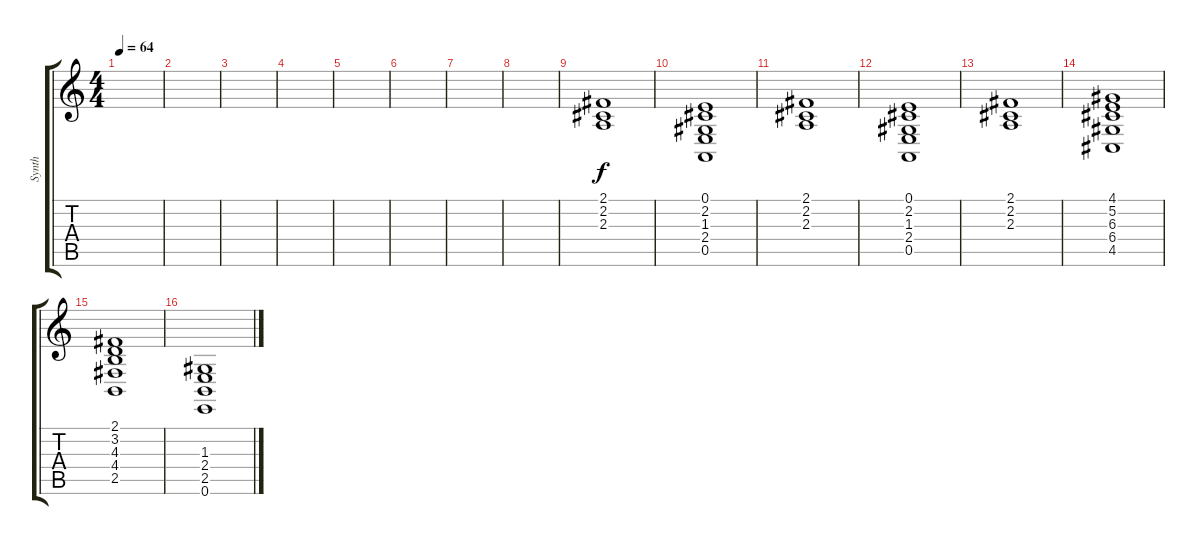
\track ("Synth" "Synth") {instrument stringensemble1}
\staff {score tabs}
\tuning (E4 B3 G3 D3 A2 E2) {hide}
\ts (4 4)
\tempo 64
\clef g2
\ks c
|
|
|
|
|
|
|
|
(2.1 2.2 2.3).1 |
(0.1 2.2 1.3 2.4 0.5).1 |
(2.1 2.2 2.3).1 |
(0.1 2.2 1.3 2.4 0.5).1 |
(2.1 2.2 2.3).1 |
(4.1 5.2 6.3 6.4 4.5).1 |
(2.1 3.2 4.3 4.4 2.5).1 |
(1.3 2.4 2.5 0.6).1
